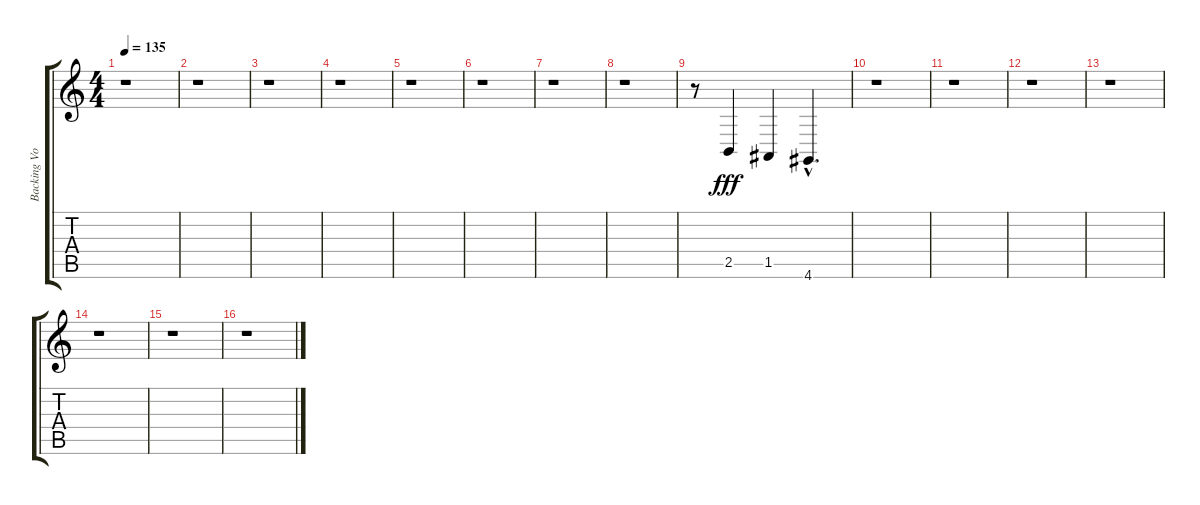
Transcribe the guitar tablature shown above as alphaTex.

\track ("Backing Vox." "Backing Vo") {instrument baritonesax}
\staff {score tabs}
\tuning (E4 B3 G3 D3 A2 E2) {hide}
\ts (4 4)
\tempo 135
\clef g2
\ks c
r.1{dy fff} |
r.1 |
r.1 |
r.1 |
r.1 |
r.1 |
r.1 |
r.1 |
r.8 2.5.4 1.5.4 4.6{hac}.4{d} |
r.1 |
r.1 |
r.1 |
r.1 |
r.1 |
r.1 |
r.1
